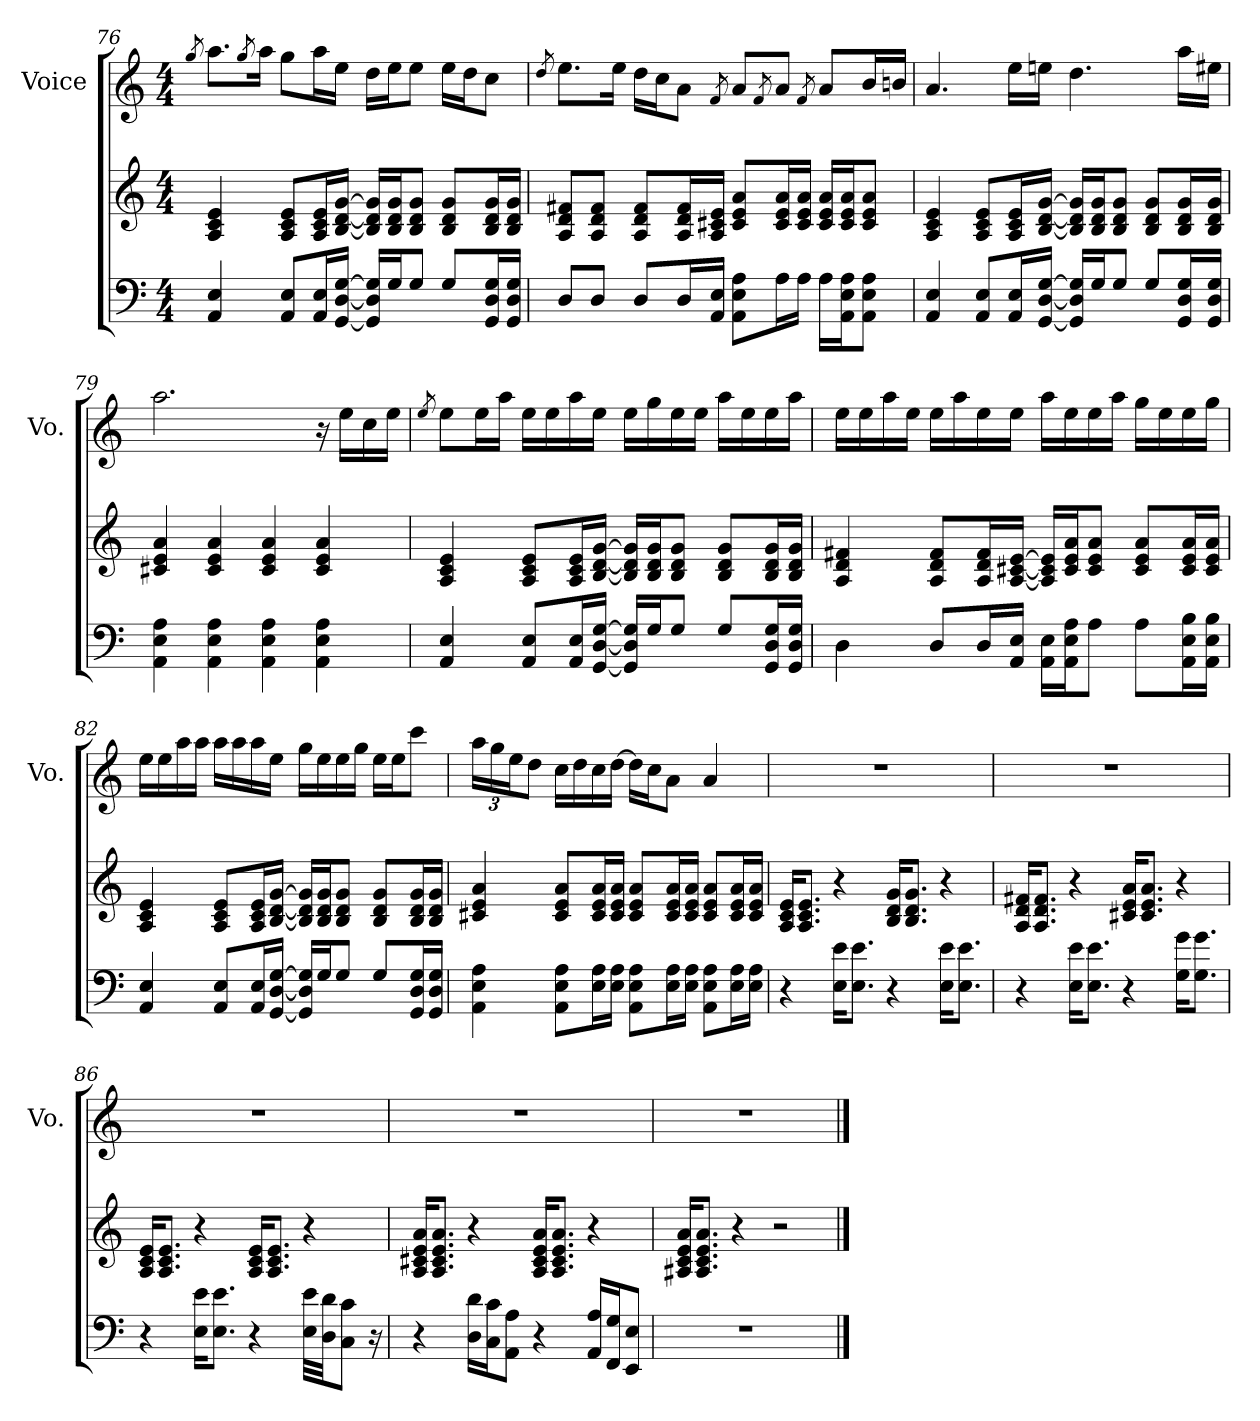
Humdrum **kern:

**kern	**kern	**kern
*part2	*part2	*part1
*staff3	*staff2	*staff1
*	*	*I"Voice
*	*	*I'Vo.
*clefF4	*clefG2	*clefG2
*k[]	*k[]	*k[]
*M4/4	*M4/4	*M4/4
=76	=76	=76
.	.	8qgg/
4AA/ 4E/	4A/ 4c/ 4e/	8.aa\L
.	.	8qgg/
.	.	16aa\Jk
8AA/ 8E/L	8A/ 8c/ 8e/L	8gg\L
16AA/ 16E/L	16A/ 16c/ 16e/L	16aa\L
[16GG/ [16D/ [16G/JJ	[16B/ [16d/ [16g/JJ	16ee\JJ
16GG]/ 16D]/ 16G]/LL	16B]/ 16d]/ 16g]/LL	16dd\LL
16G/J	16B/ 16d/ 16g/J	16ee\J
8G/J	8B/ 8d/ 8g/J	8ee\J
8G/L	8B/ 8d/ 8g/L	16ee\LL
.	.	16dd\J
16GG/ 16D/ 16G/L	16B/ 16d/ 16g/L	8cc\J
16GG/ 16D/ 16G/JJ	16B/ 16d/ 16g/JJ	.
!!LO:LB:g=z
=77	=77	=77
.	.	8qdd/
8D/L	8A/ 8d/ 8f#X/L	8.ee\L
8D/J	8A/ 8d/ 8f#/J	.
.	.	16ee\Jk
8D/L	8A/ 8d/ 8f#/L	16dd\LL
.	.	16cc\J
16D/L	16A/ 16d/ 16f#/L	8a\J
16AA/ 16E/JJ	16A/ 16c#X/ 16e/JJ	.
.	.	8qf/
8AA\ 8E\ 8A\L	8c#/ 8e/ 8a/L	8a/L
.	.	8qf/
16A\L	16c#/ 16e/ 16a/L	8a/J
16A\JJ	16c#/ 16e/ 16a/JJ	.
.	.	8qf/
16A\LL	16c#/ 16e/ 16a/LL	8a/L
16AA\ 16E\ 16A\J	16c#/ 16e/ 16a/J	.
8AA\ 8E\ 8A\J	8c#/ 8e/ 8a/J	16b/L
.	.	16bn/JJ
=78	=78	=78
4AA/ 4E/	4A/ 4c/ 4e/	4.a/
8AA/ 8E/L	8A/ 8c/ 8e/L	.
16AA/ 16E/L	16A/ 16c/ 16e/L	16ee\LL
[16GG/ [16D/ [16G/JJ	[16B/ [16d/ [16g/JJ	16een\JJ
16GG]/ 16D]/ 16G]/LL	16B]/ 16d]/ 16g]/LL	4.dd\
16G/J	16B/ 16d/ 16g/J	.
8G/J	8B/ 8d/ 8g/J	.
8G/L	8B/ 8d/ 8g/L	.
16GG/ 16D/ 16G/L	16B/ 16d/ 16g/L	16aa\LL
16GG/ 16D/ 16G/JJ	16B/ 16d/ 16g/JJ	16ee#X\JJ
=79	=79	=79
4AA\ 4E\ 4A\	4c#X/ 4e/ 4a/	2.aa\
4AA\ 4E\ 4A\	4c#/ 4e/ 4a/	.
4AA\ 4E\ 4A\	4c#/ 4e/ 4a/	.
4AA\ 4E\ 4A\	4c#/ 4e/ 4a/	16r
.	.	16ee\LL
.	.	16cc\
.	.	16ee\JJ
!!LO:LB:g=z
=80	=80	=80
.	.	8qee/
4AA/ 4E/	4A/ 4c/ 4e/	8ee\L
.	.	16ee\L
.	.	16aa\JJ
8AA/ 8E/L	8A/ 8c/ 8e/L	16ee\LL
.	.	16ee\
16AA/ 16E/L	16A/ 16c/ 16e/L	16aa\
[16GG/ [16D/ [16G/JJ	[16B/ [16d/ [16g/JJ	16ee\JJ
16GG]/ 16D]/ 16G]/LL	16B]/ 16d]/ 16g]/LL	16ee\LL
16G/J	16B/ 16d/ 16g/J	16gg\
8G/J	8B/ 8d/ 8g/J	16ee\
.	.	16ee\JJ
8G/L	8B/ 8d/ 8g/L	16aa\LL
.	.	16ee\
16GG/ 16D/ 16G/L	16B/ 16d/ 16g/L	16ee\
16GG/ 16D/ 16G/JJ	16B/ 16d/ 16g/JJ	16aa\JJ
=81	=81	=81
4D\	4A/ 4d/ 4f#X/	16ee\LL
.	.	16ee\
.	.	16aa\
.	.	16ee\JJ
8D/L	8A/ 8d/ 8f#/L	16ee\LL
.	.	16aa\
16D/L	16A/ 16d/ 16f#/L	16ee\
16AA/ 16E/JJ	[16A/ [16c#X/ [16e/JJ	16ee\JJ
16AA\ 16E\LL	16A]/ 16c#]/ 16e]/LL	16aa\LL
16AA\ 16E\ 16A\J	16c#/ 16e/ 16a/J	16ee\
8A\J	8c#/ 8e/ 8a/J	16ee\
.	.	16aa\JJ
8A\L	8c#/ 8e/ 8a/L	16gg\LL
.	.	16ee\
16AA\ 16E\ 16B\L	16c#/ 16e/ 16a/L	16ee\
16AA\ 16E\ 16B\JJ	16c#/ 16e/ 16a/JJ	16gg\JJ
!!LO:PB:g=z
=82	=82	=82
4AA/ 4E/	4A/ 4c/ 4e/	16ee\LL
.	.	16ee\
.	.	16aa\
.	.	16aa\JJ
8AA/ 8E/L	8A/ 8c/ 8e/L	16aa\LL
.	.	16aa\
16AA/ 16E/L	16A/ 16c/ 16e/L	16aa\
[16GG/ [16D/ [16G/JJ	[16B/ [16d/ [16g/JJ	16ee\JJ
16GG]/ 16D]/ 16G]/LL	16B]/ 16d]/ 16g]/LL	16gg\LL
16G/J	16B/ 16d/ 16g/J	16ee\
8G/J	8B/ 8d/ 8g/J	16ee\
.	.	16gg\JJ
8G/L	8B/ 8d/ 8g/L	16ee\LL
.	.	16ee\J
16GG/ 16D/ 16G/L	16B/ 16d/ 16g/L	8ccc\J
16GG/ 16D/ 16G/JJ	16B/ 16d/ 16g/JJ	.
=83	=83	=83
*	*	*Xbrackettup
4AA\ 4E\ 4A\	4c#X/ 4e/ 4a/	24aa\LL
.	.	24gg\
.	.	24ee\J
.	.	8dd\J
8AA\ 8E\ 8A\L	8c#/ 8e/ 8a/L	16cc\LL
.	.	16dd\
16E\ 16A\L	16c#/ 16e/ 16a/L	16cc\
16E\ 16A\JJ	16c#/ 16e/ 16a/JJ	[16dd\JJ
8AA\ 8E\ 8A\L	8c#/ 8e/ 8a/L	16dd\LL]
.	.	16cc\J
16E\ 16A\L	16c#/ 16e/ 16a/L	8a\J
16E\ 16A\JJ	16c#/ 16e/ 16a/JJ	.
8AA\ 8E\ 8A\L	8c#/ 8e/ 8a/L	4a/
16E\ 16A\L	16c#/ 16e/ 16a/L	.
16E\ 16A\JJ	16c#/ 16e/ 16a/JJ	.
!!LO:LB:g=z
=84	=84	=84
4r	16A/ 16c/ 16e/KL	1r
.	8.A/ 8.c/ 8.e/J	.
16E\ 16e\KL	4r	.
8.E\ 8.e\J	.	.
4r	16B/ 16d/ 16g/KL	.
.	8.B/ 8.d/ 8.g/J	.
16E\ 16e\KL	4r	.
8.E\ 8.e\J	.	.
=85	=85	=85
4r	16A/ 16d/ 16f#X/KL	1r
.	8.A/ 8.d/ 8.f#/J	.
16E\ 16e\KL	4r	.
8.E\ 8.e\J	.	.
4r	16c#X/ 16e/ 16a/KL	.
.	8.c#/ 8.e/ 8.a/J	.
16G\ 16g\KL	4r	.
8.G\ 8.g\J	.	.
=86	=86	=86
4r	16A/ 16c/ 16e/KL	1r
.	8.A/ 8.c/ 8.e/J	.
16E\ 16e\KL	4r	.
8.E\ 8.e\J	.	.
4r	16A/ 16c/ 16e/KL	.
.	8.A/ 8.c/ 8.e/J	.
32E\ 32e\LLL	4r	.
32D\ 32d\JJ	.	.
8C\ 8c\J	.	.
16r	.	.
!!LO:LB:g=z
=87	=87	=87
4r	16A/ 16c#X/ 16e/ 16a/KL	1r
.	8.A/ 8.c#/ 8.e/ 8.a/J	.
16D\ 16d\LL	4r	.
16C\ 16c\J	.	.
8AA\ 8A\J	.	.
4r	16A/ 16c#/ 16e/ 16a/KL	.
.	8.A/ 8.c#/ 8.e/ 8.a/J	.
16AA/ 16A/LL	4r	.
16FF/ 16G/J	.	.
8EE/ 8E/J	.	.
=88	=88	=88
1r	16A#X/ 16c/ 16e/ 16a/KL	1r
.	8.A#/ 8.c/ 8.e/ 8.a/J	.
.	4r	.
.	2r	.
==	==	==
*-	*-	*-
